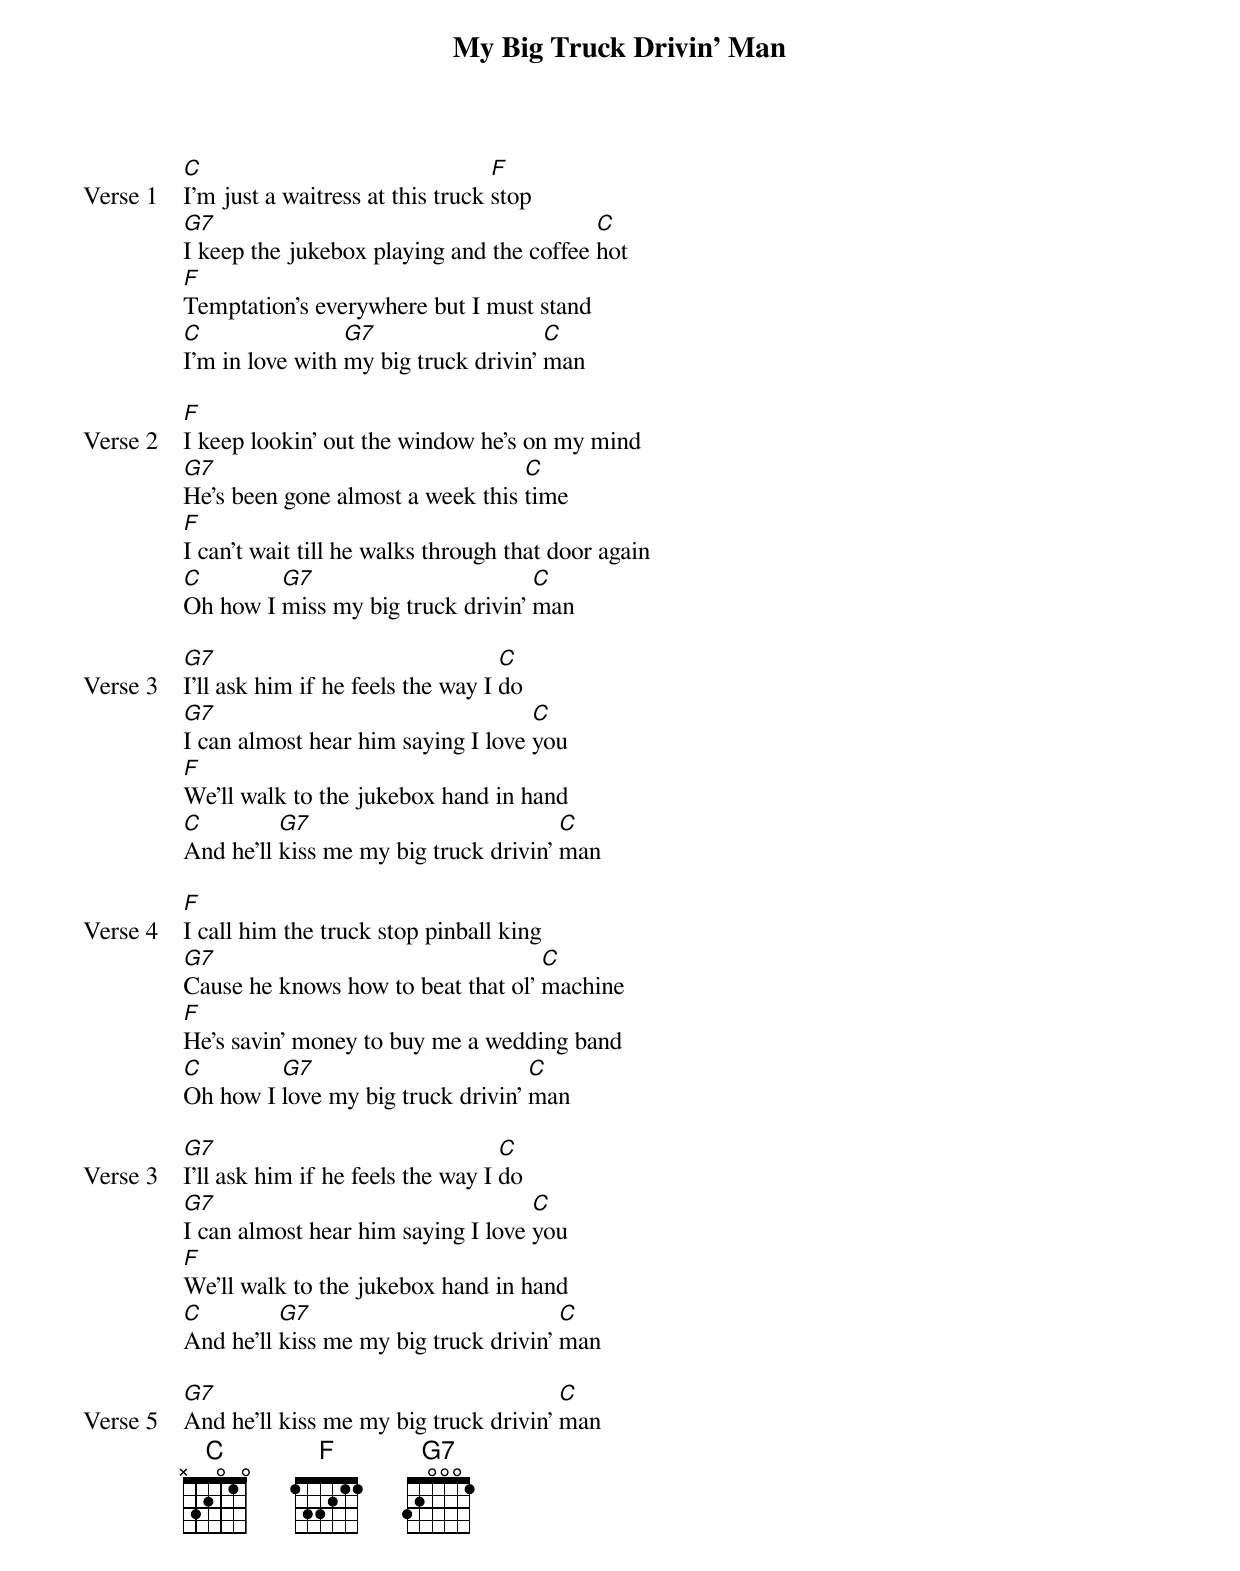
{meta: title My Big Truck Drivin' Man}
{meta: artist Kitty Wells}
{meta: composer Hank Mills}

{start_of_verse: Verse 1}
[C]I'm just a waitress at this truck [F]stop
[G7]I keep the jukebox playing and the coffee [C]hot
[F]Temptation's everywhere but I must stand
[C]I'm in love with [G7]my big truck drivin' [C]man
{end_of_verse}

{start_of_verse: Verse 2}
[F]I keep lookin' out the window he's on my mind
[G7]He's been gone almost a week this [C]time
[F]I can't wait till he walks through that door again
[C]Oh how I [G7]miss my big truck drivin' [C]man
{end_of_verse}

{start_of_verse: Verse 3}
[G7]I'll ask him if he feels the way I [C]do
[G7]I can almost hear him saying I love [C]you
[F]We'll walk to the jukebox hand in hand
[C]And he'll [G7]kiss me my big truck drivin' [C]man
{end_of_verse}

{start_of_verse: Verse 4}
[F]I call him the truck stop pinball king
[G7]Cause he knows how to beat that ol' [C]machine
[F]He's savin' money to buy me a wedding band
[C]Oh how I [G7]love my big truck drivin' [C]man
{end_of_verse}

{start_of_verse: Verse 3}
[G7]I'll ask him if he feels the way I [C]do
[G7]I can almost hear him saying I love [C]you
[F]We'll walk to the jukebox hand in hand
[C]And he'll [G7]kiss me my big truck drivin' [C]man
{end_of_verse}

{start_of_verse: Verse 5}
[G7]And he'll kiss me my big truck drivin' [C]man
{end_of_verse}
